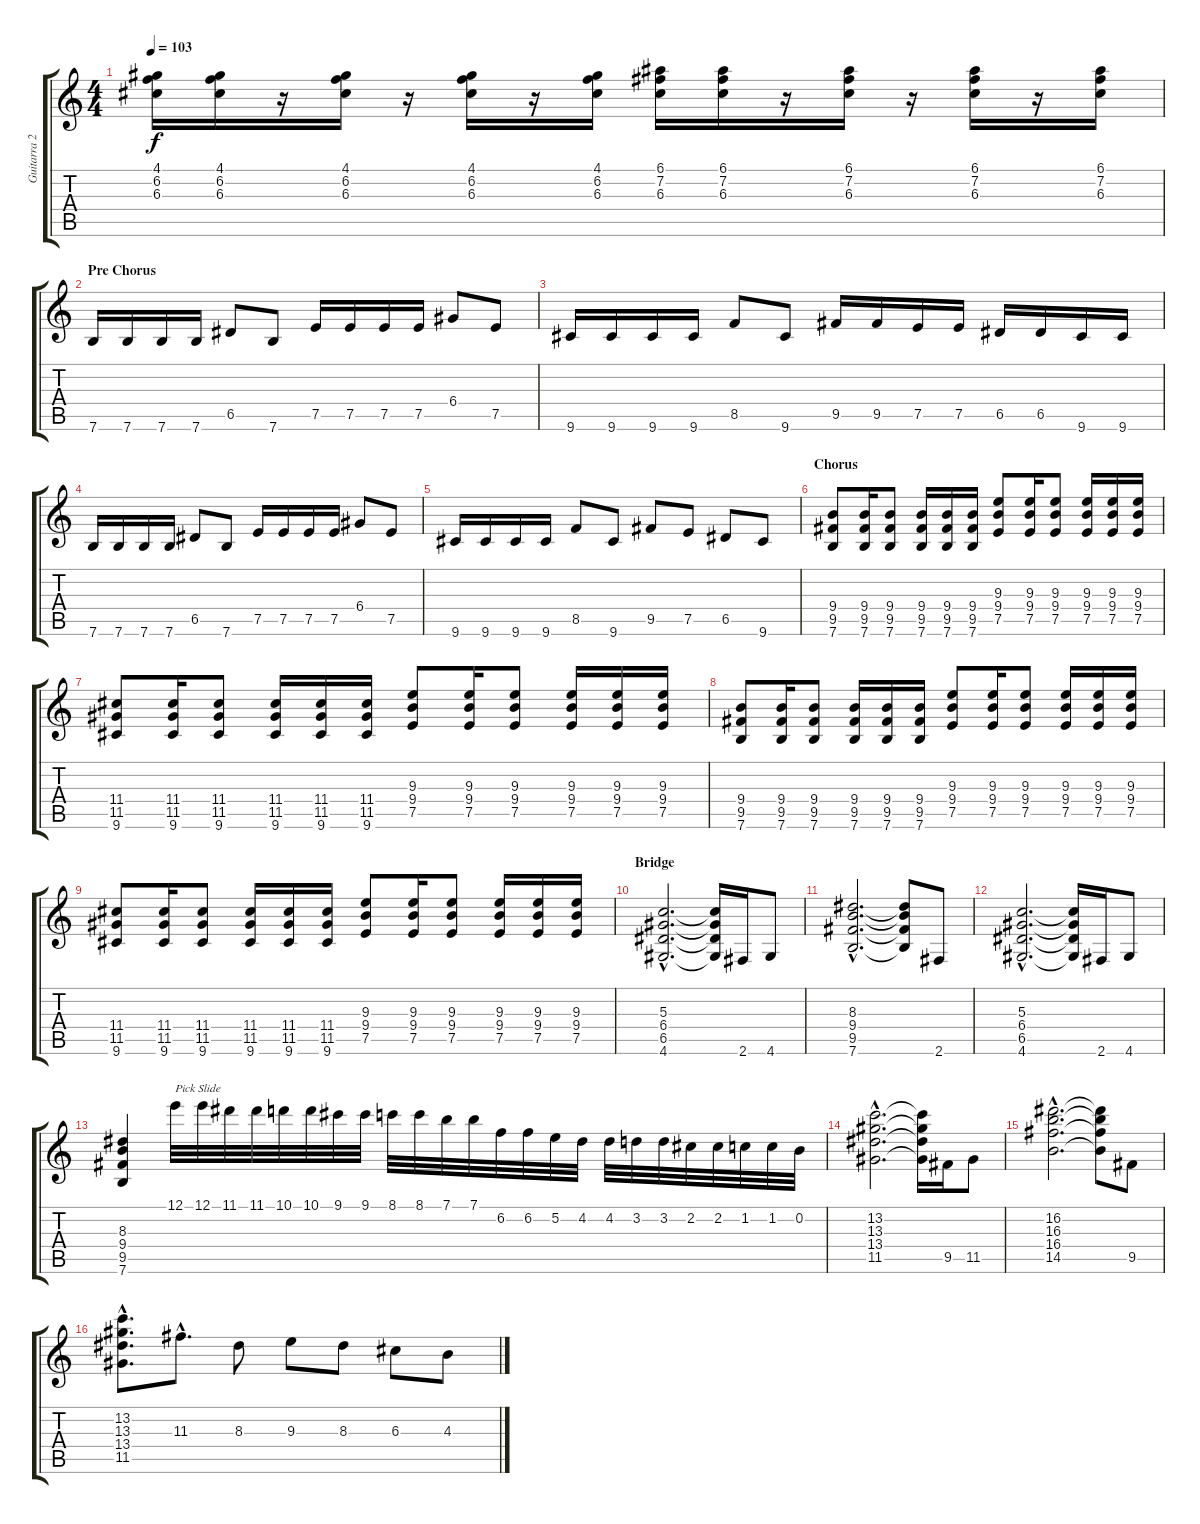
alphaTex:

\track ("Guitarra 2 - Erik" "Guitarra 2") {instrument distortionguitar}
\staff {score tabs}
\tuning (E4 B3 G3 D3 A2 E2) {hide}
\ts (4 4)
\tempo 103
\clef g2
\ks c
(4.1 6.2 6.3).16{dy f} (4.1 6.2 6.3).16 r.16 (4.1 6.2 6.3).16 r.16 (4.1 6.2 6.3).16 r.16 (4.1 6.2 6.3).16 (6.1 7.2 6.3).16 (6.1 7.2 6.3).16 r.16 (6.1 7.2 6.3).16 r.16 (6.1 7.2 6.3).16 r.16 (6.1 7.2 6.3).16 |
\section ("" "Pre Chorus")
7.6.16{volume 16 instrument distortionguitar} 7.6.16 7.6.16 7.6.16 6.5.8 7.6.8 7.5.16 7.5.16 7.5.16 7.5.16 6.4.8 7.5.8 |
9.6.16 9.6.16 9.6.16 9.6.16 8.5.8 9.6.8 9.5.16 9.5.16 7.5.16 7.5.16 6.5.16 6.5.16 9.6.16 9.6.16 |
7.6.16{volume 16 instrument distortionguitar} 7.6.16 7.6.16 7.6.16 6.5.8 7.6.8 7.5.16 7.5.16 7.5.16 7.5.16 6.4.8 7.5.8 |
9.6.16 9.6.16 9.6.16 9.6.16 8.5.8 9.6.8 9.5.8 7.5.8 6.5.8 9.6.8 |
\section ("" "Chorus")
(9.4 9.5 7.6).8 (9.4 9.5 7.6).16 (9.4 9.5 7.6).8 (9.4 9.5 7.6).16 (9.4 9.5 7.6).16 (9.4 9.5 7.6).16 (9.3 9.4 7.5).8 (9.3 9.4 7.5).16 (9.3 9.4 7.5).8 (9.3 9.4 7.5).16 (9.3 9.4 7.5).16 (9.3 9.4 7.5).16 |
(11.4 11.5 9.6).8 (11.4 11.5 9.6).16 (11.4 11.5 9.6).8 (11.4 11.5 9.6).16 (11.4 11.5 9.6).16 (11.4 11.5 9.6).16 (9.3 9.4 7.5).8 (9.3 9.4 7.5).16 (9.3 9.4 7.5).8 (9.3 9.4 7.5).16 (9.3 9.4 7.5).16 (9.3 9.4 7.5).16 |
(9.4 9.5 7.6).8 (9.4 9.5 7.6).16 (9.4 9.5 7.6).8 (9.4 9.5 7.6).16 (9.4 9.5 7.6).16 (9.4 9.5 7.6).16 (9.3 9.4 7.5).8 (9.3 9.4 7.5).16 (9.3 9.4 7.5).8 (9.3 9.4 7.5).16 (9.3 9.4 7.5).16 (9.3 9.4 7.5).16 |
(11.4 11.5 9.6).8 (11.4 11.5 9.6).16 (11.4 11.5 9.6).8 (11.4 11.5 9.6).16 (11.4 11.5 9.6).16 (11.4 11.5 9.6).16 (9.3 9.4 7.5).8 (9.3 9.4 7.5).16 (9.3 9.4 7.5).8 (9.3 9.4 7.5).16 (9.3 9.4 7.5).16 (9.3 9.4 7.5).16 |
\section ("" "Bridge")
(5.3{hac} 6.4{hac} 6.5{hac} 4.6{hac}).2{d} (5.3{t} 6.4{t} 6.5{t} 4.6{t}).16 2.6.16 4.6.8 |
(8.3{hac} 9.4{hac} 9.5{hac} 7.6{hac}).2{d} (8.3{t} 9.4{t} 9.5{t} 7.6{t}).8 2.6.8 |
(5.3{hac} 6.4{hac} 6.5{hac} 4.6{hac}).2{d} (5.3{t} 6.4{t} 6.5{t} 4.6{t}).16 2.6.16 4.6.8 |
(8.3 9.4 9.5 7.6).4 12.1.32{txt "Pick Slide" instrument guitarfretnoise} 12.1.32 11.1.32 11.1.32 10.1.32 10.1.32 9.1.32 9.1.32 8.1.32 8.1.32 7.1.32 7.1.32 6.2.32 6.2.32 5.2.32 4.2.32 4.2.32 3.2.32 3.2.32 2.2.32 2.2.32 1.2.32 1.2.32 0.2.32 |
(13.2{hac} 13.3{hac} 13.4{hac} 11.5{hac}).2{d volume 10 instrument distortionguitar} (13.2{t} 13.3{t} 13.4{t} 11.5{t}).16 9.5.16 11.5.8 |
(16.2{hac} 16.3{hac} 16.4{hac} 14.5{hac}).2{d} (16.2{t} 16.3{t} 16.4{t} 14.5{t}).8 9.5.8 |
(13.2{hac} 13.3{hac} 13.4{hac} 11.5{hac}).8{d} 11.3{hac}.8{d} 8.3.8 9.3.8 8.3.8 6.3.8 4.3.8
